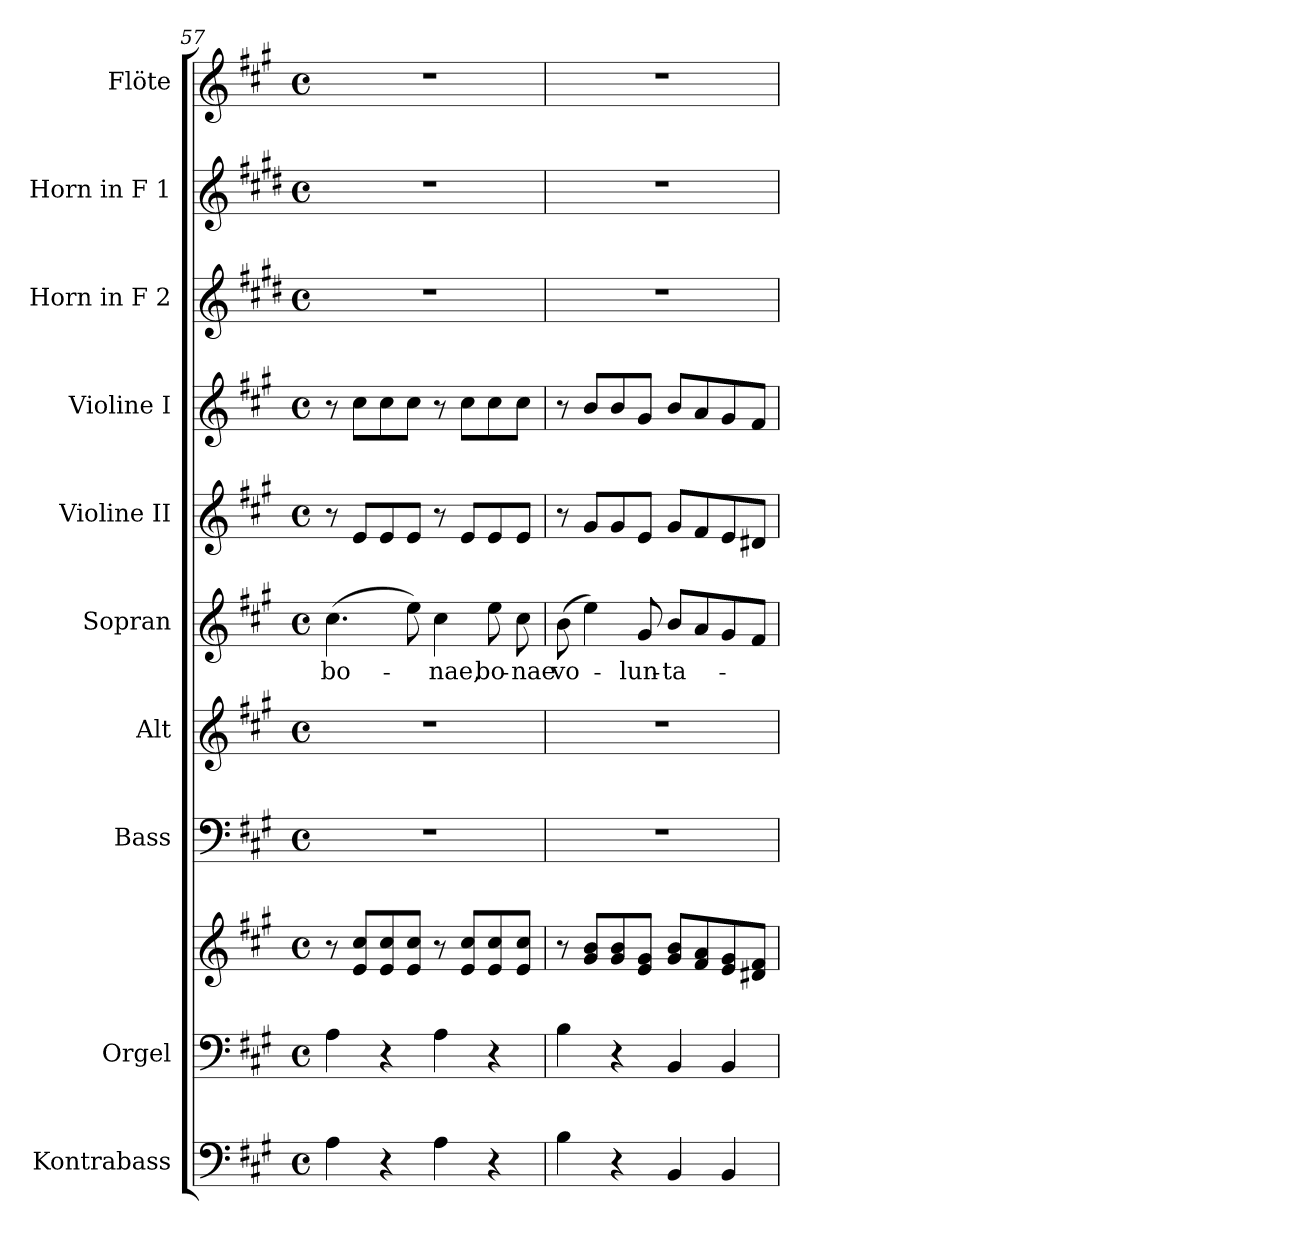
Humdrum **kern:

**kern	**kern	**kern	**kern	**kern	**kern	**text	**kern	**kern	**kern	**kern	**kern
*part10	*part9	*part9	*part8	*part7	*part6	*part6	*part5	*part4	*part3	*part2	*part1
*staff11	*staff10	*staff9	*staff8	*staff7	*staff6	*staff6	*staff5	*staff4	*staff3	*staff2	*staff1
*I"Kontrabass	*I"Orgel	*	*I"Bass	*I"Alt	*I"Sopran	*	*I"Violine II	*I"Violine I	*I"Horn in F 2	*I"Horn in F 1	*I"Flöte
*I'Kb.	*I'Org.	*	*I'B.	*I'A.	*I'S.	*	*I'Vl. II	*I'Vl. I	*	*	*I'Fl.
*clefF4	*clefF4	*clefG2	*clefF4	*clefG2	*clefG2	*	*clefG2	*clefG2	*clefG2	*clefG2	*clefG2
*ITrd7c12	*	*	*	*	*	*	*	*	*ITrd4c7	*ITrd4c7	*
*k[f#c#g#]	*k[f#c#g#]	*k[f#c#g#]	*k[f#c#g#]	*k[f#c#g#]	*k[f#c#g#]	*	*k[f#c#g#]	*k[f#c#g#]	*k[f#c#g#]	*k[f#c#g#]	*k[f#c#g#]
*A:	*A:	*A:	*A:	*A:	*A:	*	*A:	*A:	*A:	*A:	*A:
*M4/4	*M4/4	*M4/4	*M4/4	*M4/4	*M4/4	*	*M4/4	*M4/4	*M4/4	*M4/4	*M4/4
*met(c)	*met(c)	*met(c)	*met(c)	*met(c)	*met(c)	*	*met(c)	*met(c)	*met(c)	*met(c)	*met(c)
=57	=57	=57	=57	=57	=57	=57	=57	=57	=57	=57	=57
!	!	!	!	!	!	!LO:LY:b	!	!	!	!	!
4AA\	4A\	8r	1r	1r	(>4.cc#\	bo-	8r	8r	1r	1r	1r
.	.	8e/ 8cc#/L	.	.	.	.	8e/L	8cc#\L	.	.	.
4r	4r	8e/ 8cc#/	.	.	.	.	8e/	8cc#\	.	.	.
.	.	8e/ 8cc#/J	.	.	8ee\)	.	8e/J	8cc#\J	.	.	.
!	!	!	!	!	!	!LO:LY:b	!	!	!	!	!
4AA\	4A\	8r	.	.	4cc#\	-nae,	8r	8r	.	.	.
.	.	8e/ 8cc#/L	.	.	.	.	8e/L	8cc#\L	.	.	.
!	!	!	!	!	!	!LO:LY:b	!	!	!	!	!
4r	4r	8e/ 8cc#/	.	.	8ee\	bo-	8e/	8cc#\	.	.	.
!	!	!	!	!	!	!LO:LY:b	!	!	!	!	!
.	.	8e/ 8cc#/J	.	.	8cc#\	-nae	8e/J	8cc#\J	.	.	.
=58	=58	=58	=58	=58	=58	=58	=58	=58	=58	=58	=58
!	!	!	!	!	!	!LO:LY:b	!	!	!	!	!
4BB\	4B\	8r	1r	1r	(>8b\	vo-	8r	8r	1r	1r	1r
.	.	8g#/ 8b/L	.	.	4ee\)	.	8g#/L	8b/L	.	.	.
4r	4r	8g#/ 8b/	.	.	.	.	8g#/	8b/	.	.	.
!	!	!	!	!	!	!LO:LY:b	!	!	!	!	!
.	.	8e/ 8g#/J	.	.	8g#/	-lun-	8e/J	8g#/J	.	.	.
!	!	!	!	!	!	!LO:LY:b	!	!	!	!	!
4BBB/	4BB/	8g#/ 8b/L	.	.	8b/L	-ta-	8g#/L	8b/L	.	.	.
.	.	8f#/ 8a/	.	.	8a/	.	8f#/	8a/	.	.	.
4BBB/	4BB/	8e/ 8g#/	.	.	8g#/	.	8e/	8g#/	.	.	.
.	.	8d#X/ 8f#/J	.	.	8f#/J	.	8d#X/J	8f#/J	.	.	.
=	=	=	=	=	=	=	=	=	=	=	=
*-	*-	*-	*-	*-	*-	*-	*-	*-	*-	*-	*-
